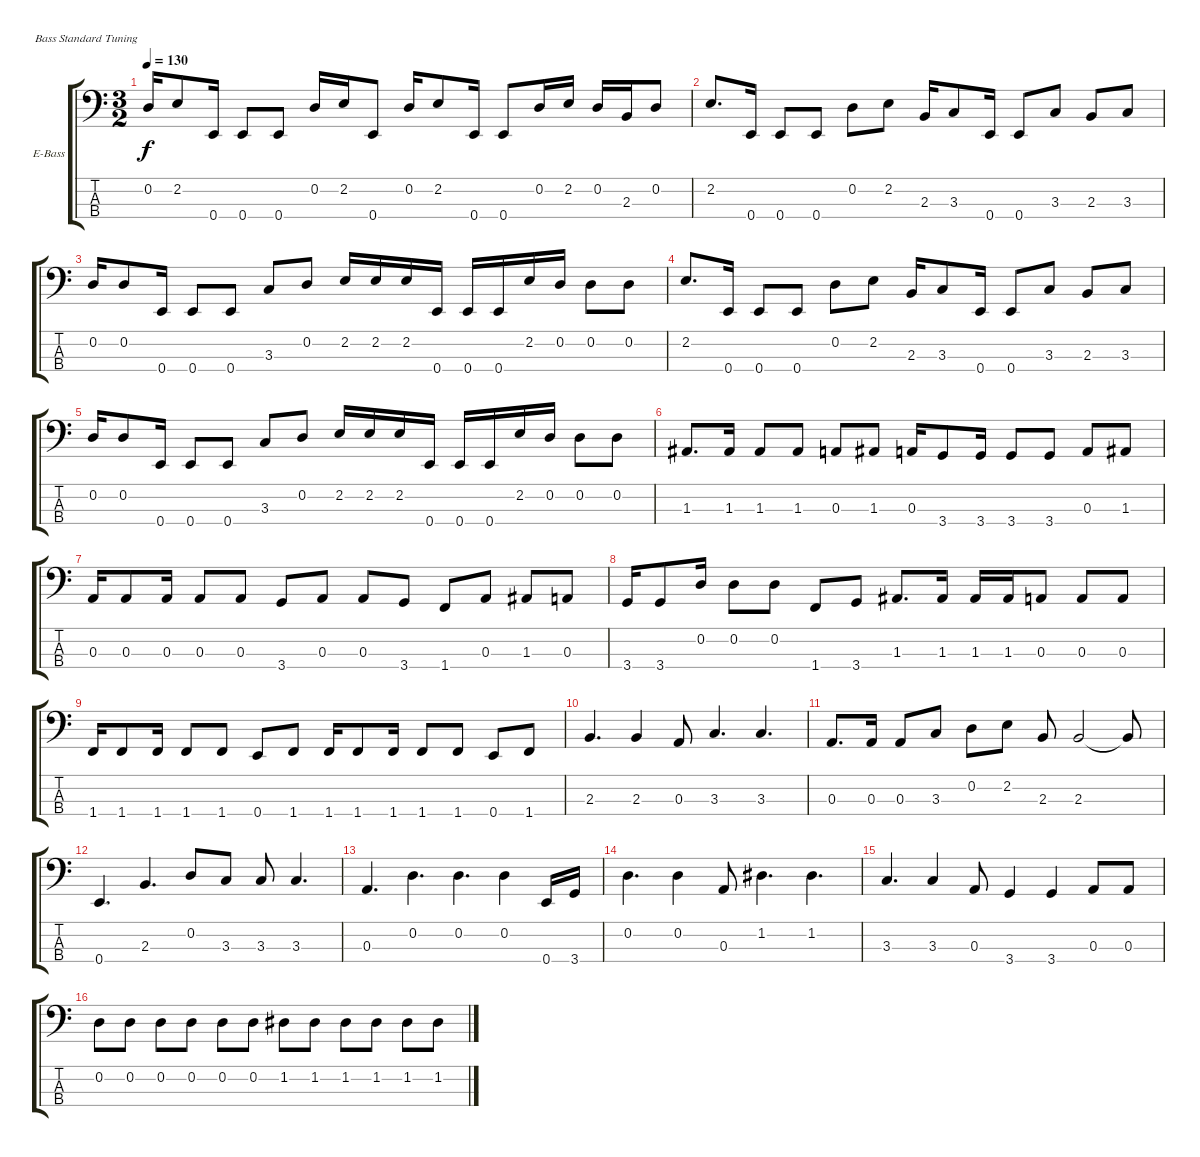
\bracketExtendMode groupsimilarinstruments
\firstSystemTrackNameOrientation horizontal
\otherSystemsTrackNameOrientation horizontal
\track ("Бас 1" "E-Bass") {instrument slapbass1}
\staff {score tabs}
\tuning (G2 D2 A1 E1)
\ts (3 2)
\tempo 130
\clef f4
\ks c
0.2.16{dy f} 2.2.8 0.4.16 0.4.8 0.4.8 0.2.16 2.2.16 0.4.8 0.2.16 2.2.8 0.4.16 0.4.8 0.2.16 2.2.16 0.2.16 2.3.16 0.2.8 |
2.2.8{d} 0.4.16 0.4.8 0.4.8 0.2.8 2.2.8 2.3.16 3.3.8 0.4.16 0.4.8 3.3.8 2.3.8 3.3.8 |
0.2.16 0.2.8 0.4.16 0.4.8 0.4.8 3.3.8 0.2.8 2.2.16 2.2.16 2.2.16 0.4.16 0.4.16 0.4.16 2.2.16 0.2.16 0.2.8 0.2.8 |
2.2.8{d} 0.4.16 0.4.8 0.4.8 0.2.8 2.2.8 2.3.16 3.3.8 0.4.16 0.4.8 3.3.8 2.3.8 3.3.8 |
0.2.16 0.2.8 0.4.16 0.4.8 0.4.8 3.3.8 0.2.8 2.2.16 2.2.16 2.2.16 0.4.16 0.4.16 0.4.16 2.2.16 0.2.16 0.2.8 0.2.8 |
1.3.8{d} 1.3.16 1.3.8 1.3.8 0.3.8 1.3.8 0.3.16 3.4.8 3.4.16 3.4.8 3.4.8 0.3.8 1.3.8 |
0.3.16 0.3.8 0.3.16 0.3.8 0.3.8 3.4.8 0.3.8 0.3.8 3.4.8 1.4.8 0.3.8 1.3.8 0.3.8 |
3.4.16 3.4.8 0.2.16 0.2.8 0.2.8 1.4.8 3.4.8 1.3.8{d} 1.3.16 1.3.16 1.3.16 0.3.8 0.3.8 0.3.8 |
1.4.16 1.4.8 1.4.16 1.4.8 1.4.8 0.4.8 1.4.8 1.4.16 1.4.8 1.4.16 1.4.8 1.4.8 0.4.8 1.4.8 |
2.3.4{d} 2.3.4 0.3.8 3.3.4{d} 3.3.4{d} |
0.3.8{d} 0.3.16 0.3.8 3.3.8 0.2.8 2.2.8 2.3.8 2.3.2 2.3{t}.8 |
0.4.4{d} 2.3.4{d} 0.2.8 3.3.8 3.3.8 3.3.4{d} |
0.3.4{d} 0.2.4{d} 0.2.4{d} 0.2.4 0.4.16 3.4.16 |
0.2.4{d} 0.2.4 0.3.8 1.2.4{d} 1.2.4{d} |
3.3.4{d} 3.3.4 0.3.8 3.4.4 3.4.4 0.3.8 0.3.8 |
0.2.8 0.2.8 0.2.8 0.2.8 0.2.8 0.2.8 1.2.8 1.2.8 1.2.8 1.2.8 1.2.8 1.2.8
